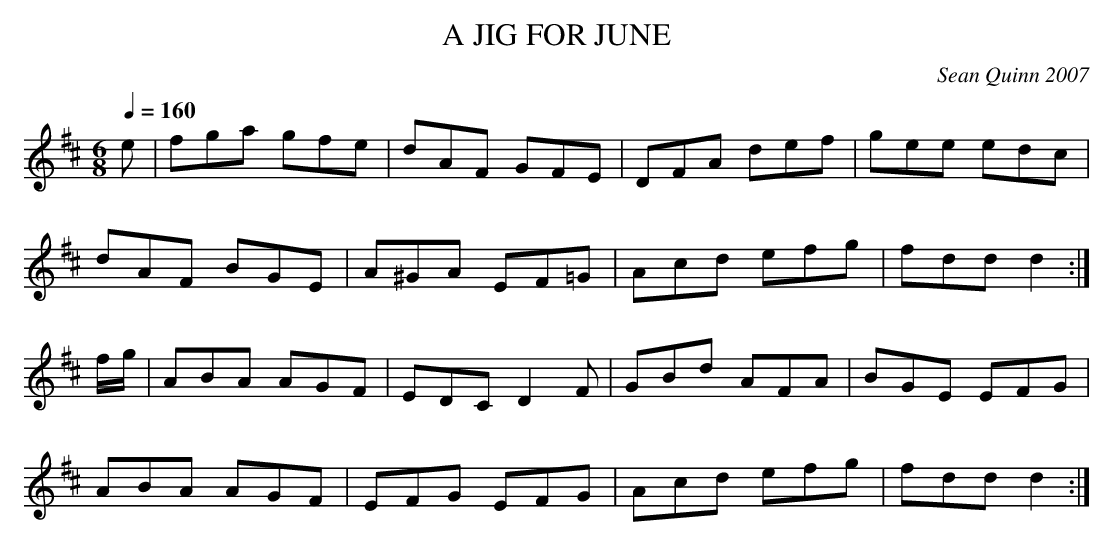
X:1
T:JIG FOR JUNE, A
C:Sean Quinn 2007
Q:1/4=160
M:6/8
K:D
e|fga gfe|dAF GFE|DFA def|gee edc|
dAF BGE|A^GA EF=G|Acd efg|fdd d2 :|
f/g/|ABA AGF|EDC D2F|GBd AFA|BGE EFG|
ABA AGF|EFG EFG|Acd efg|fdd d2 :|
